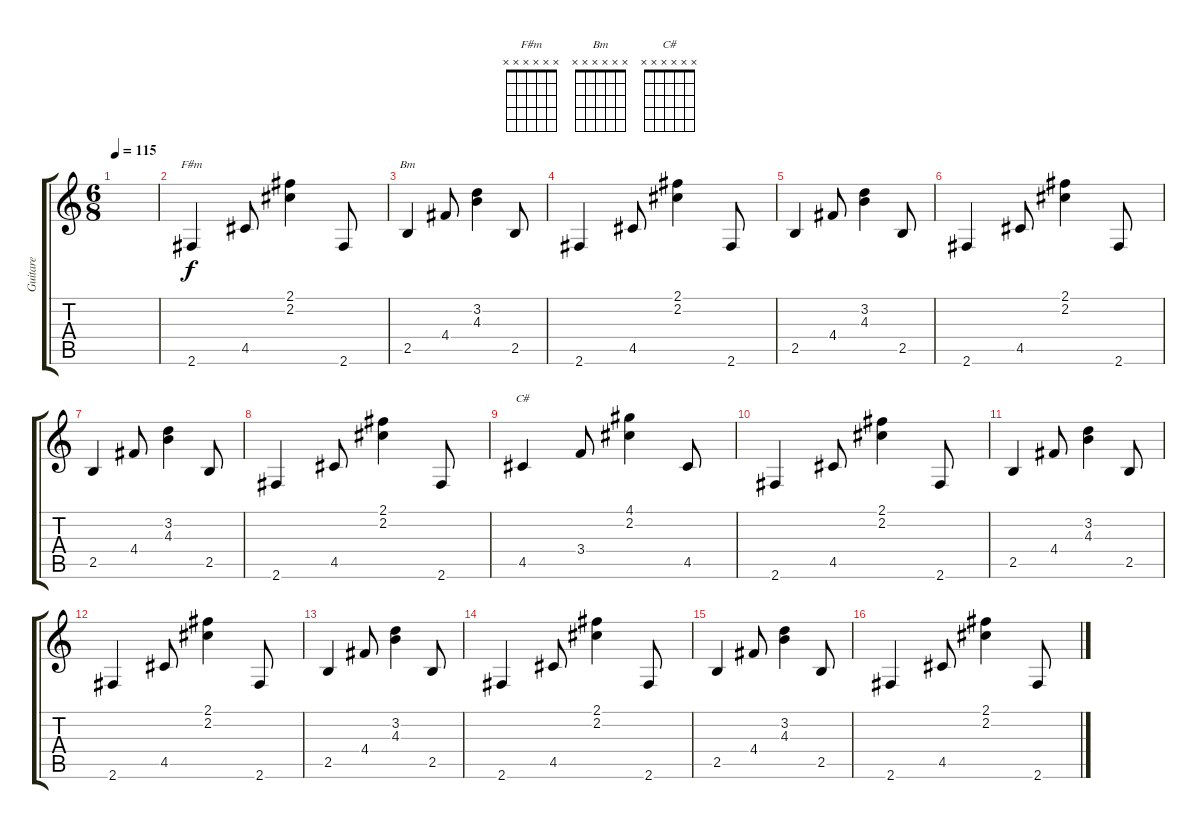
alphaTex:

\track ("Guitare" "Guitare") {instrument acousticguitarsteel}
\staff {score tabs}
\tuning (E4 B3 G3 D3 A2 E2) {hide}
\chord ("F#m" x x x x x x) {firstfret 0}
\chord ("Bm" x x x x x x) {firstfret 0}
\chord ("C#" x x x x x x) {firstfret 0}
\ts (6 8)
\tempo 115
\clef g2
\ks c
|
2.6.4{ch "F#m"} 4.5.8 (2.1 2.2).4 2.6.8 |
2.5.4{ch "Bm"} 4.4.8 (3.2 4.3).4 2.5.8 |
2.6.4 4.5.8 (2.1 2.2).4 2.6.8 |
2.5.4 4.4.8 (3.2 4.3).4 2.5.8 |
2.6.4 4.5.8 (2.1 2.2).4 2.6.8 |
2.5.4 4.4.8 (3.2 4.3).4 2.5.8 |
2.6.4 4.5.8 (2.1 2.2).4 2.6.8 |
4.5.4{ch "C#"} 3.4.8 (4.1 2.2).4 4.5.8 |
2.6.4 4.5.8 (2.1 2.2).4 2.6.8 |
2.5.4 4.4.8 (3.2 4.3).4 2.5.8 |
2.6.4 4.5.8 (2.1 2.2).4 2.6.8 |
2.5.4 4.4.8 (3.2 4.3).4 2.5.8 |
2.6.4 4.5.8 (2.1 2.2).4 2.6.8 |
2.5.4 4.4.8 (3.2 4.3).4 2.5.8 |
2.6.4 4.5.8 (2.1 2.2).4 2.6.8
